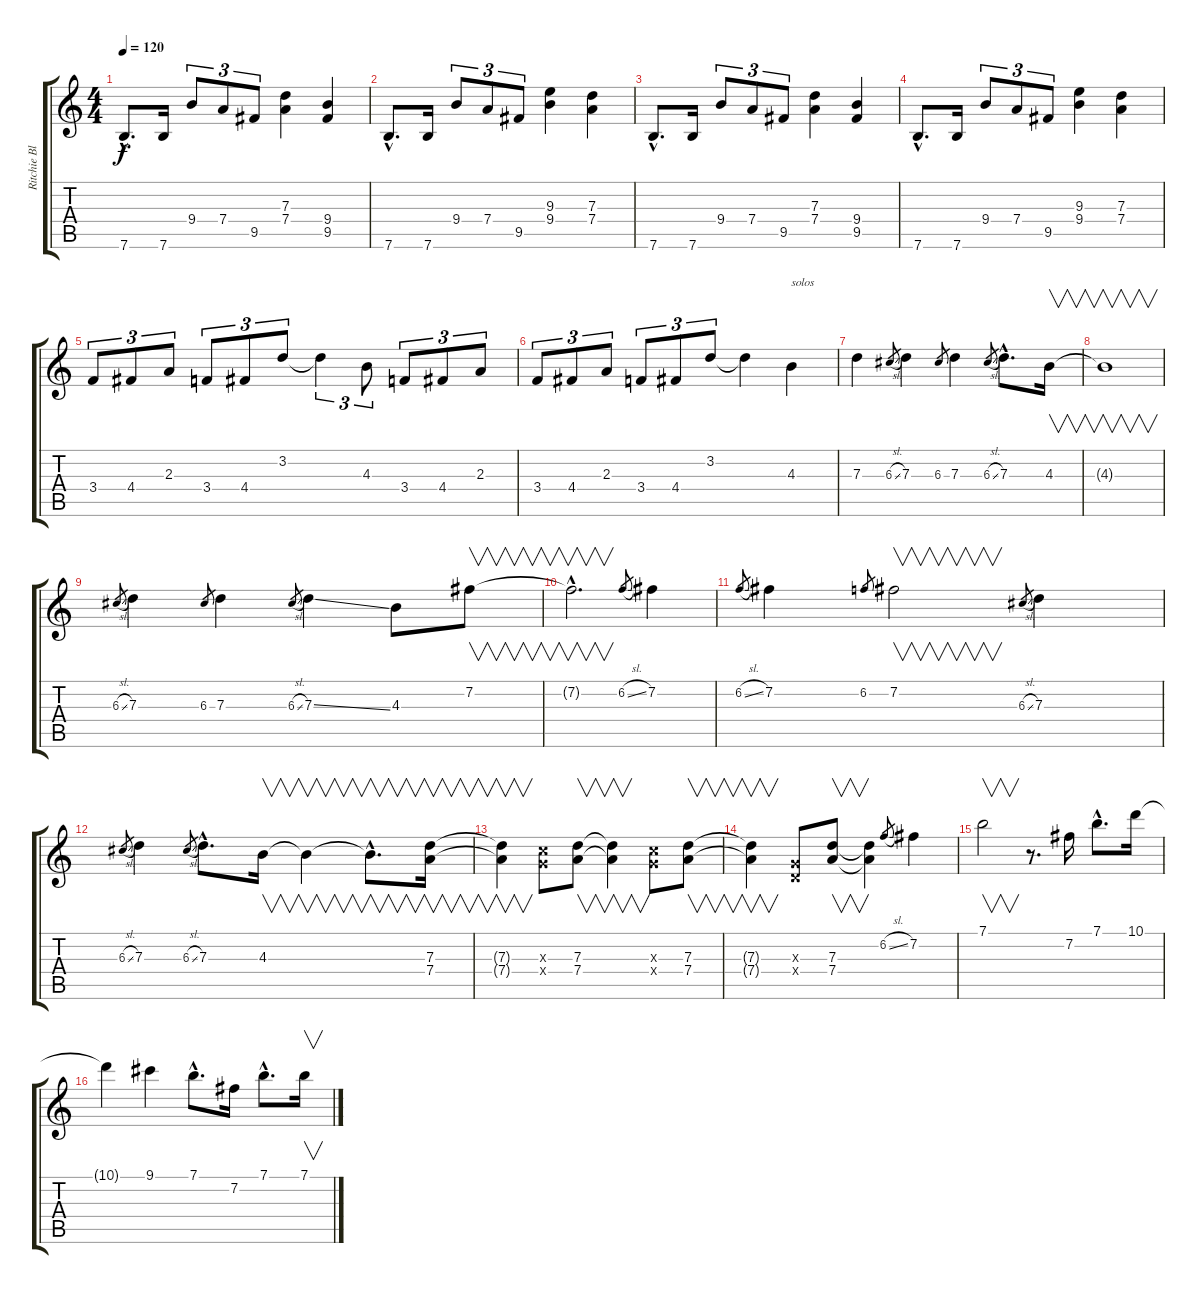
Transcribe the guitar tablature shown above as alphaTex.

\track ("Ritchie Blackmore" "Ritchie Bl") {instrument overdrivenguitar}
\staff {score tabs}
\tuning (E4 B3 G3 D3 A2 E2) {hide}
\ts (4 4)
\tempo 120
\clef g2
\ks c
7.6{hac}.8{d dy f} 7.6.16 9.4.8{tu (3 2)} 7.4.8{tu (3 2)} 9.5.8{tu (3 2)} (7.3 7.4).4 (9.4 9.5).4 |
7.6{hac}.8{d} 7.6.16 9.4.8{tu (3 2)} 7.4.8{tu (3 2)} 9.5.8{tu (3 2)} (9.3 9.4).4 (7.3 7.4).4 |
7.6{hac}.8{d} 7.6.16 9.4.8{tu (3 2)} 7.4.8{tu (3 2)} 9.5.8{tu (3 2)} (7.3 7.4).4 (9.4 9.5).4 |
7.6{hac}.8{d} 7.6.16 9.4.8{tu (3 2)} 7.4.8{tu (3 2)} 9.5.8{tu (3 2)} (9.3 9.4).4 (7.3 7.4).4 |
3.4.8{tu (3 2)} 4.4.8{tu (3 2)} 2.3.8{tu (3 2)} 3.4.8{tu (3 2)} 4.4.8{tu (3 2)} 3.2.8{tu (3 2)} 3.2{t}.4{tu (3 2)} 4.3.8{tu (3 2)} 3.4.8{tu (3 2)} 4.4.8{tu (3 2)} 2.3.8{tu (3 2)} |
3.4.8{tu (3 2)} 4.4.8{tu (3 2)} 2.3.8{tu (3 2)} 3.4.8{tu (3 2)} 4.4.8{tu (3 2)} 3.2.8{tu (3 2)} 3.2{t}.4 4.3.4{txt "solos"} |
7.3.4 6.3{sl}.8{gr} 7.3.4 6.3.8{gr} 7.3.4 6.3{sl}.8{gr} 7.3{hac}.8{d} 4.3.16{v} |
4.3{t}.1{v} |
6.3{sl}.8{gr} 7.3.4 6.3.8{gr} 7.3.4 6.3{sl}.8{gr} 7.3{ss}.4 4.3.8 7.2.8{v} |
7.2{hac t}.2{v d} 6.2{sl}.8{gr} 7.2.4 |
6.2{sl}.8{gr} 7.2.4 6.2.8{gr} 7.2.2{v} 6.3{sl}.8{gr} 7.3.4 |
6.3{sl}.8{gr} 7.3.4 6.3{sl}.8{gr} 7.3{hac}.8{d} 4.3.16{v} 4.3{t}.4{v} 4.3{hac t}.8{v d} (7.3 7.4).16{v} |
(7.3{t} 7.4{t}).4{v} (5.3{x} 5.4{x}).8 (7.3 7.4).8{v} (7.3{t} 7.4{t}).4{v} (5.3{x} 5.4{x}).8 (7.3 7.4).8{v} |
(7.3{t} 7.4{t}).4{v} (0.3{x} 0.4{x}).8 (7.3 7.4).8{v} (7.3{t} 7.4{t}).4{v} 6.2{sl}.8{gr} 7.2.4 |
7.1.2{v} r.8{d} 7.2.16 7.1{hac}.8{d} 10.1.16 |
10.1{t}.4 9.1.4 7.1{hac}.8{d} 7.2.16 7.1{hac}.8{d} 7.1.16{v}
